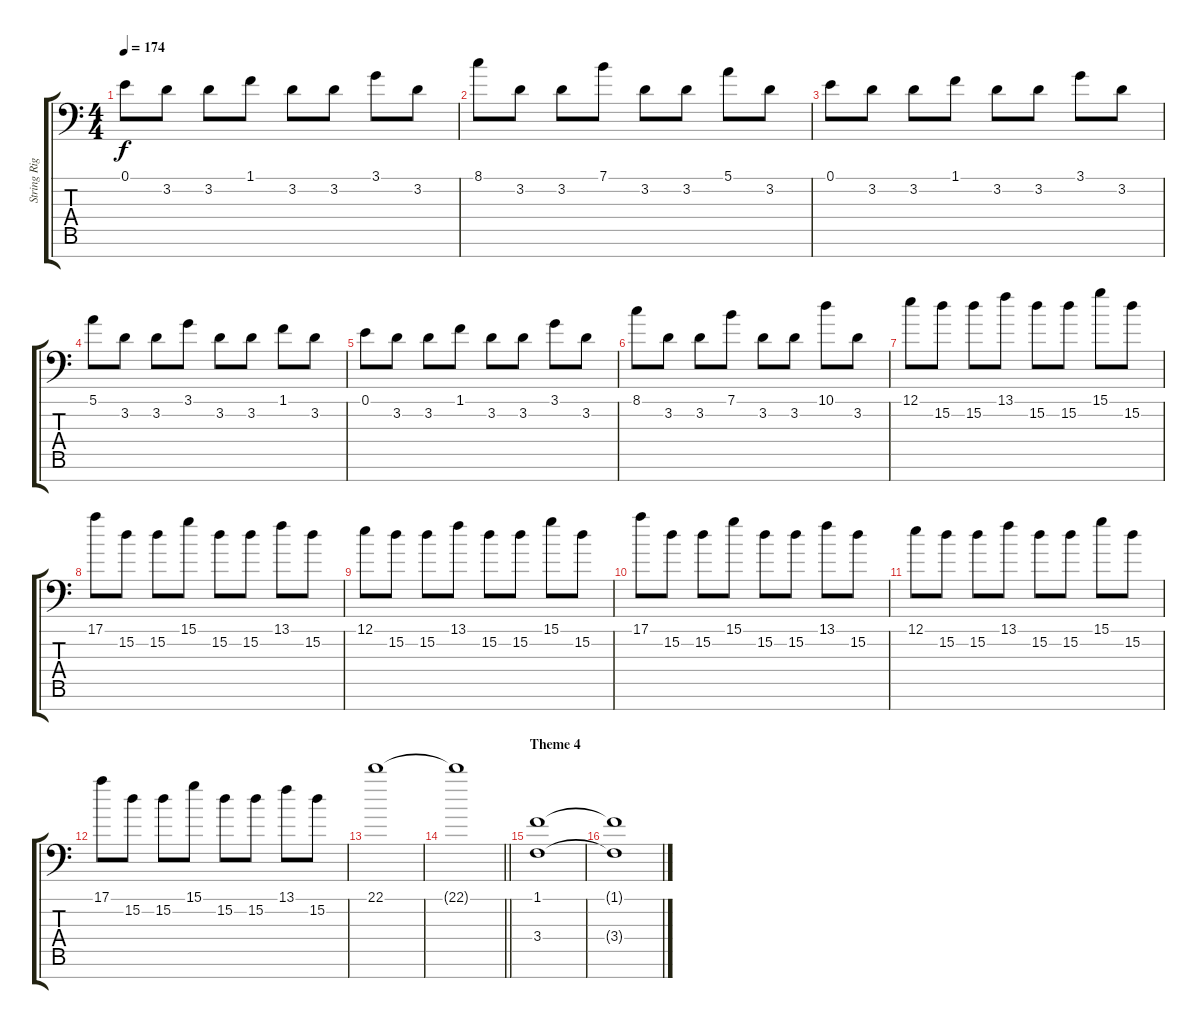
\track ("String Right" "String Rig") {instrument stringensemble1}
\staff {score tabs}
\tuning (E4 B3 G3 D3 A2 E2 C-1) {hide}
\ts (4 4)
\tempo 174
\clef f4
\ks c
0.1.8{dy f} 3.2.8 3.2.8 1.1.8 3.2.8 3.2.8 3.1.8 3.2.8 |
8.1.8 3.2.8 3.2.8 7.1.8 3.2.8 3.2.8 5.1.8 3.2.8 |
0.1.8 3.2.8 3.2.8 1.1.8 3.2.8 3.2.8 3.1.8 3.2.8 |
5.1.8 3.2.8 3.2.8 3.1.8 3.2.8 3.2.8 1.1.8 3.2.8 |
0.1.8 3.2.8 3.2.8 1.1.8 3.2.8 3.2.8 3.1.8 3.2.8 |
8.1.8 3.2.8 3.2.8 7.1.8 3.2.8 3.2.8 10.1.8 3.2.8 |
12.1.8 15.2.8 15.2.8 13.1.8 15.2.8 15.2.8 15.1.8 15.2.8 |
17.1.8 15.2.8 15.2.8 15.1.8 15.2.8 15.2.8 13.1.8 15.2.8 |
12.1.8 15.2.8 15.2.8 13.1.8 15.2.8 15.2.8 15.1.8 15.2.8 |
17.1.8 15.2.8 15.2.8 15.1.8 15.2.8 15.2.8 13.1.8 15.2.8 |
12.1.8 15.2.8 15.2.8 13.1.8 15.2.8 15.2.8 15.1.8 15.2.8 |
17.1.8 15.2.8 15.2.8 15.1.8 15.2.8 15.2.8 13.1.8 15.2.8 |
22.1.1 |
\barLineRight lightlight
22.1{t}.1 |
\section ("" "Theme 4")
(1.1 3.4).1 |
(1.1{t} 3.4{t}).1
